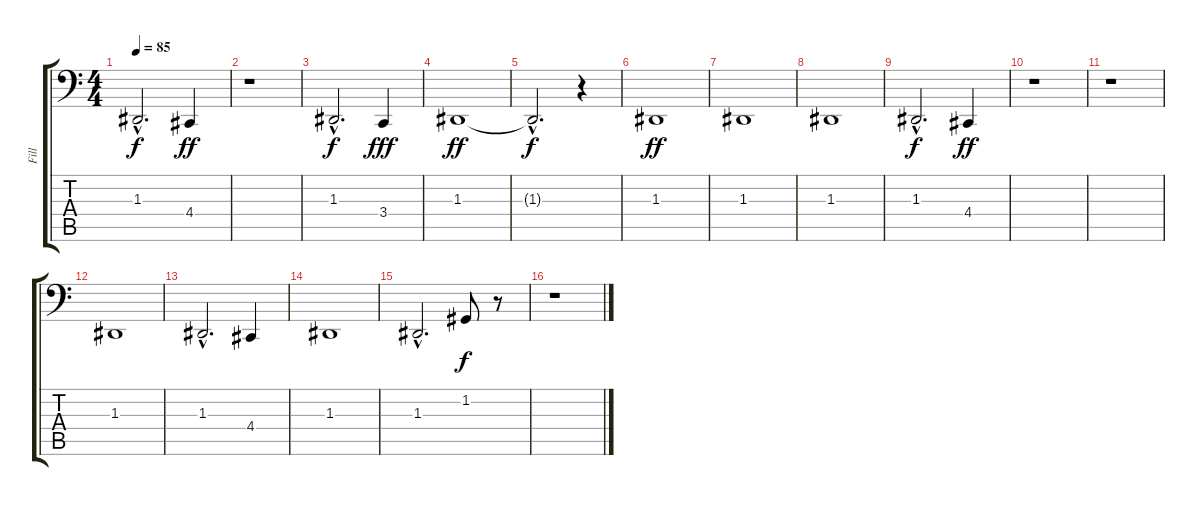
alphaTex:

\track ("Fill" "Fill") {instrument brightacousticpiano}
\staff {score tabs}
\tuning (C3 G2 D2 A1 E1 B0) {hide}
\ts (4 4)
\tempo 85
\clef f4
\ks c
1.3{hac}.2{d dy f} 4.4.4{dy ff} |
r.1 |
1.3{hac}.2{d dy f} 3.4.4{dy fff} |
1.3.1{dy ff} |
1.3{hac t}.2{d dy f} r.4 |
1.3.1{dy ff} |
1.3.1 |
1.3.1 |
1.3{hac}.2{d dy f} 4.4.4{dy ff} |
r.1 |
r.1 |
1.3.1 |
1.3{hac}.2{d} 4.4.4 |
1.3.1 |
1.3{hac}.2{d} 1.2.8{dy f} r.8 |
r.1
